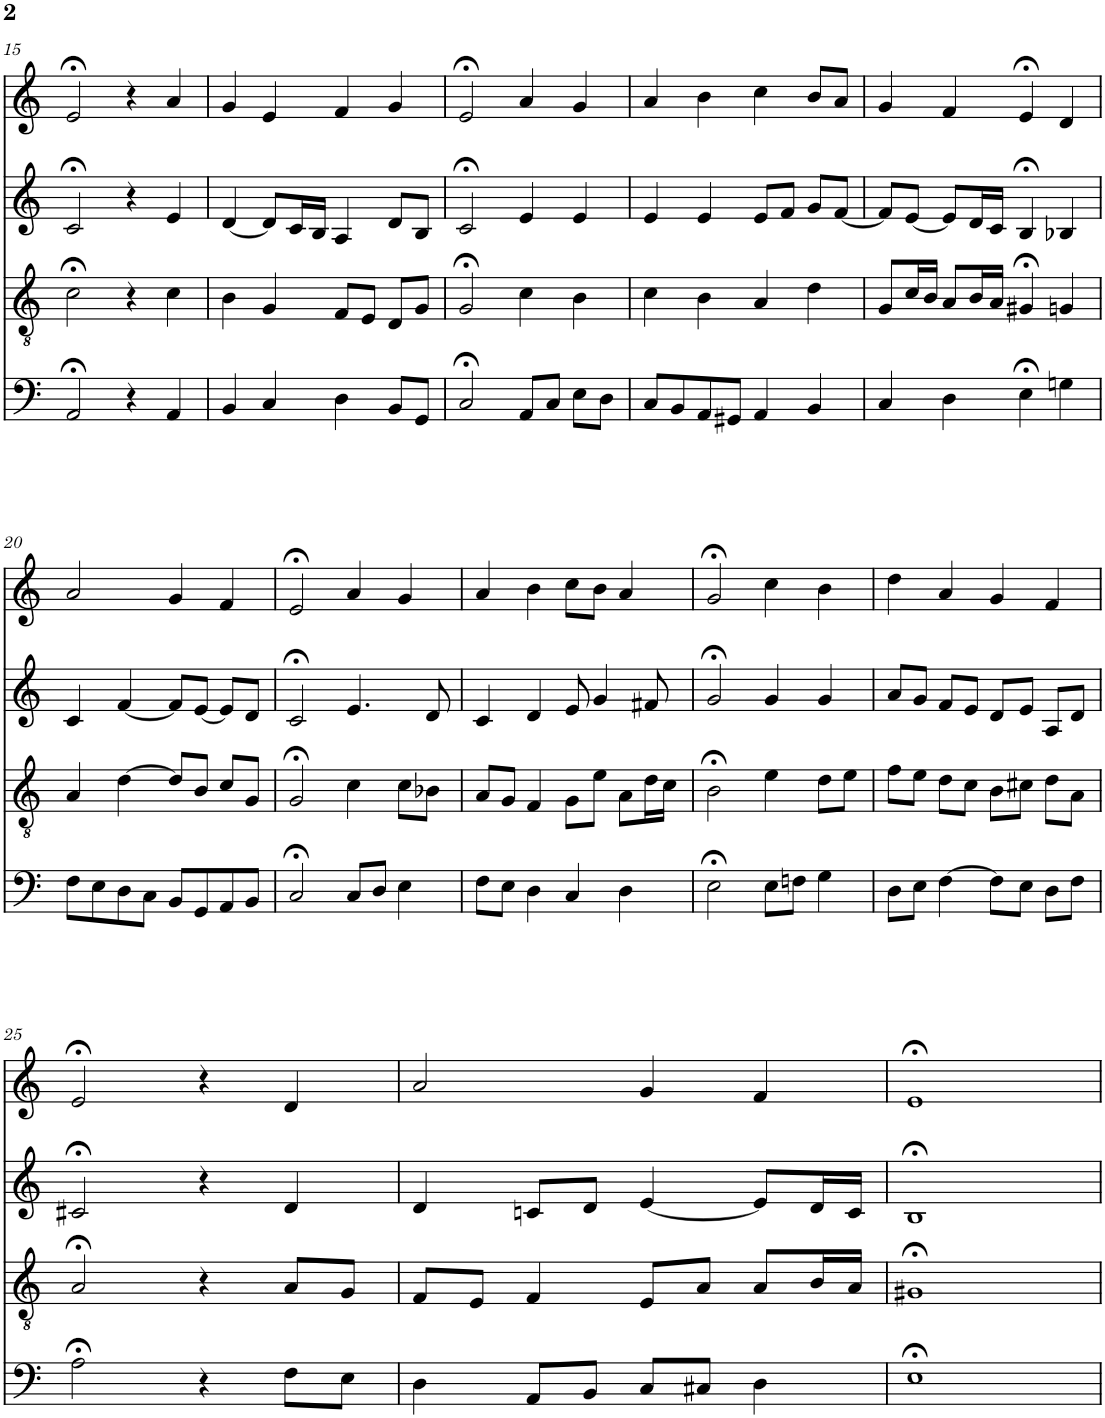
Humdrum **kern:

**kern	**kern	**kern	**kern
*part4	*part3	*part2	*part1
*staff4	*staff3	*staff2	*staff1
*I"bass	*I"tenor	*I"alto	*I"soprn
!!LO:PB:g=z
*clefF4	*clefGv2	*clefG2	*clefG2
*k[]	*k[]	*k[]	*k[]
*M4/4	*M4/4	*M4/4	*M4/4
=15	=15	=15	=15
2AA;</	2c;<\	2c;</	2e;</
4r	4r	4r	4r
4AA/	4c\	4e/	4a/
=16	=16	=16	=16
4BB/	4B\	[4d/	4g/
4C/	4G/	8d/L]	4e/
.	.	16c/L	.
.	.	16B/JJ	.
4D\	8F/L	4A/	4f/
.	8E/J	.	.
8BB/L	8D/L	8d/L	4g/
8GG/J	8G/J	8B/J	.
=17	=17	=17	=17
2C;</	2G;</	2c;</	2e;</
8AA/L	4c\	4e/	4a/
8C/J	.	.	.
8E\L	4B\	4e/	4g/
8D\J	.	.	.
=18	=18	=18	=18
8C/L	4c\	4e/	4a/
8BB/	.	.	.
8AA/	4B\	4e/	4b\
8GG#X/J	.	.	.
4AA/	4A/	8e/L	4cc\
.	.	8f/J	.
4BB/	4d\	8g/L	8b/L
.	.	[8f/J	8a/J
=19	=19	=19	=19
4C/	8G/L	8f/L]	4g/
.	16c/L	[8e/J	.
.	16B/JJ	.	.
4D\	8A/L	8e/L]	4f/
.	16B/L	16d/L	.
.	16A/JJ	16c/JJ	.
4E;<\	4G#X;</	4B;</	4e;</
4Gn\	4Gn/	4B-X/	4d/
!!LO:LB:g=z
=20	=20	=20	=20
8F\L	4A/	4c/	2a/
8E\	.	.	.
8D\	[4d\	[4f/	.
8C\J	.	.	.
8BB/L	8d/L]	8f/L]	4g/
8GG/	8B/J	[8e/J	.
8AA/	8c/L	8e/L]	4f/
8BB/J	8G/J	8d/J	.
=21	=21	=21	=21
2C;</	2G;</	2c;</	2e;</
8C/L	4c\	4.e/	4a/
8D/J	.	.	.
4E\	8c\L	.	4g/
.	8B-X\J	8d/	.
=22	=22	=22	=22
8F\L	8A/L	4c/	4a/
8E\J	8G/J	.	.
4D\	4F/	4d/	4b\
4C/	8G\L	8e/	8cc\L
.	8e\J	4g/	8b\J
4D\	8A\L	.	4a/
.	16d\L	8f#X/	.
.	16c\JJ	.	.
=23	=23	=23	=23
2E;<\	2B;<\	2g;</	2g;</
8E\L	4e\	4g/	4cc\
8Fn\J	.	.	.
4G\	8d\L	4g/	4b\
.	8e\J	.	.
=24	=24	=24	=24
8D\L	8f\L	8a/L	4dd\
8E\J	8e\J	8g/J	.
[4F\	8d\L	8f/L	4a/
.	8c\J	8e/J	.
8F\L]	8B\L	8d/L	4g/
8E\J	8c#X\J	8e/J	.
8D\L	8d\L	8A/L	4f/
8F\J	8A\J	8d/J	.
!!LO:LB:g=z
=25	=25	=25	=25
2A;<\	2A;</	2c#X;</	2e;</
4r	4r	4r	4r
8F\L	8A/L	4d/	4d/
8E\J	8G/J	.	.
=26	=26	=26	=26
4D\	8F/L	4d/	2a/
.	8E/J	.	.
8AA/L	4F/	8cn/L	.
8BB/J	.	8d/J	.
8C/L	8E/L	[4e/	4g/
8C#X/J	8A/J	.	.
4D\	8A/L	8e/L]	4f/
.	16B/L	16d/L	.
.	16A/JJ	16c/JJ	.
=27	=27	=27	=27
1E;<	1G#X;<	1B;<	1e;<
=	=	=	=
*-	*-	*-	*-
